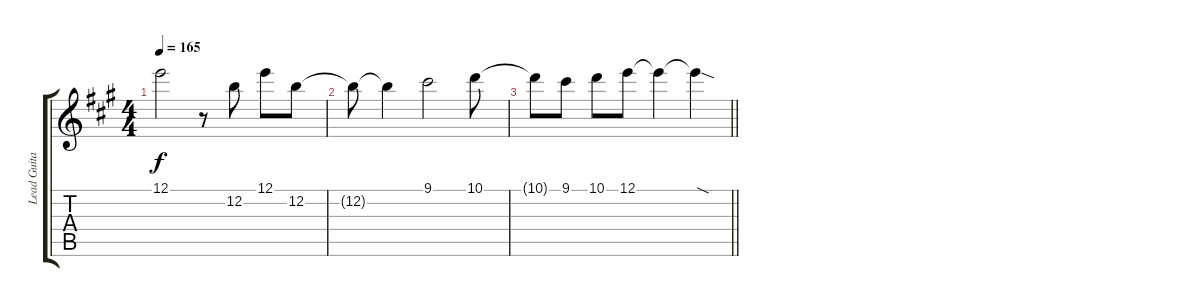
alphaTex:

\track ("Lead Guitar" "Lead Guita") {instrument overdrivenguitar}
\staff {score tabs}
\tuning (E4 B3 G3 D3 A2 E2) {hide}
\ts (4 4)
\tempo 165
\clef g2
\ks a
12.1{t}.2{dy f} r.8 12.2.8 12.1.8 12.2.8 |
12.2{t}.8 12.2{t}.4 9.1.2 10.1.8 |
\barLineRight lightlight
10.1{t}.8 9.1.8 10.1.8 12.1.8 12.1{t}.4 12.1{sod t}.4
